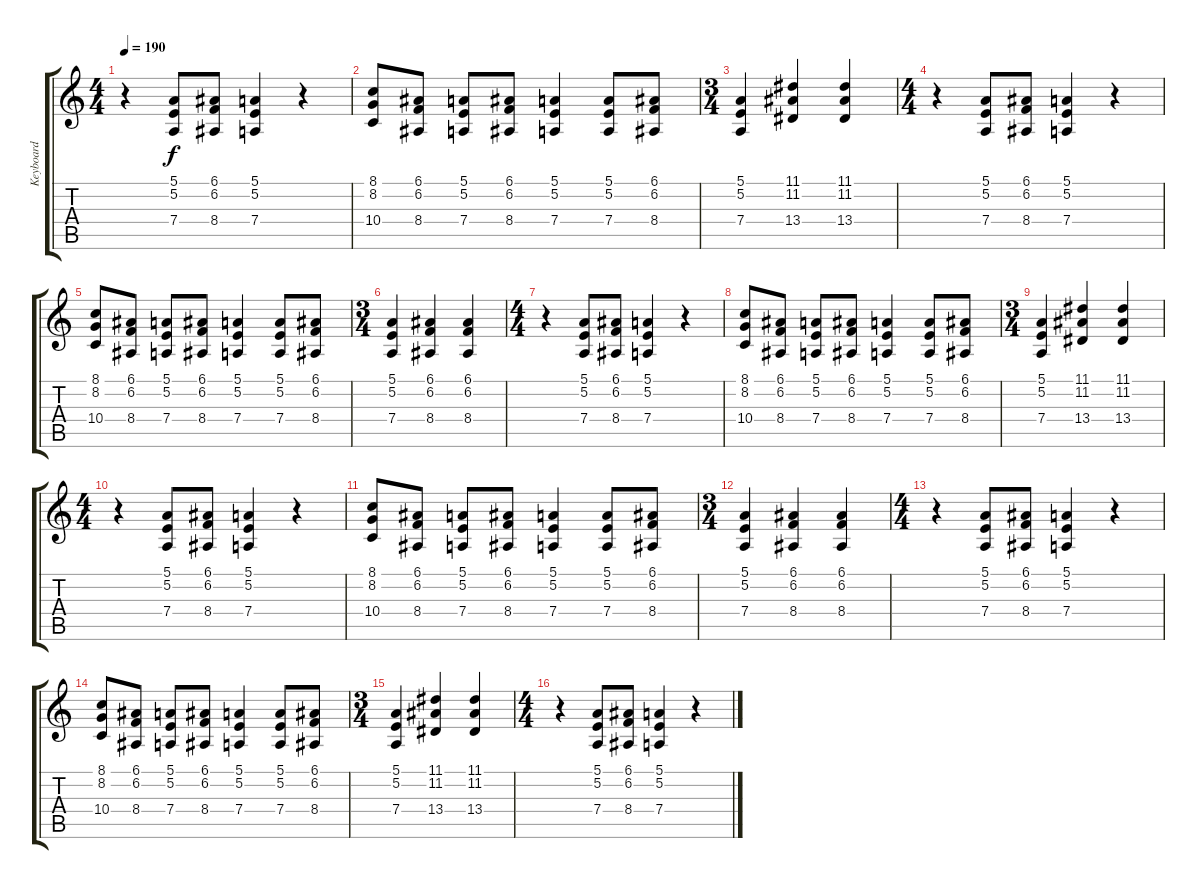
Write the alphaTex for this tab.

\track ("Keyboard" "Keyboard") {instrument choiraahs}
\staff {score tabs}
\tuning (E4 B3 G3 D3 A2 E2) {hide}
\ts (4 4)
\tempo 190
\clef g2
\ks c
r.4{dy f} (5.1 5.2 7.4).8 (6.1 6.2 8.4).8 (5.1 5.2 7.4).4 r.4 |
(8.1 8.2 10.4).8 (6.1 6.2 8.4).8 (5.1 5.2 7.4).8 (6.1 6.2 8.4).8 (5.1 5.2 7.4).4 (5.1 5.2 7.4).8 (6.1 6.2 8.4).8 |
\ts (3 4)
(5.1 5.2 7.4).4 (11.1 11.2 13.4).4 (11.1 11.2 13.4).4 |
\ts (4 4)
r.4 (5.1 5.2 7.4).8 (6.1 6.2 8.4).8 (5.1 5.2 7.4).4 r.4 |
(8.1 8.2 10.4).8 (6.1 6.2 8.4).8 (5.1 5.2 7.4).8 (6.1 6.2 8.4).8 (5.1 5.2 7.4).4 (5.1 5.2 7.4).8 (6.1 6.2 8.4).8 |
\ts (3 4)
(5.1 5.2 7.4).4 (6.1 6.2 8.4).4 (6.1 6.2 8.4).4 |
\ts (4 4)
r.4 (5.1 5.2 7.4).8 (6.1 6.2 8.4).8 (5.1 5.2 7.4).4 r.4 |
(8.1 8.2 10.4).8 (6.1 6.2 8.4).8 (5.1 5.2 7.4).8 (6.1 6.2 8.4).8 (5.1 5.2 7.4).4 (5.1 5.2 7.4).8 (6.1 6.2 8.4).8 |
\ts (3 4)
(5.1 5.2 7.4).4 (11.1 11.2 13.4).4 (11.1 11.2 13.4).4 |
\ts (4 4)
r.4 (5.1 5.2 7.4).8 (6.1 6.2 8.4).8 (5.1 5.2 7.4).4 r.4 |
(8.1 8.2 10.4).8 (6.1 6.2 8.4).8 (5.1 5.2 7.4).8 (6.1 6.2 8.4).8 (5.1 5.2 7.4).4 (5.1 5.2 7.4).8 (6.1 6.2 8.4).8 |
\ts (3 4)
(5.1 5.2 7.4).4 (6.1 6.2 8.4).4 (6.1 6.2 8.4).4 |
\ts (4 4)
r.4 (5.1 5.2 7.4).8 (6.1 6.2 8.4).8 (5.1 5.2 7.4).4 r.4 |
(8.1 8.2 10.4).8 (6.1 6.2 8.4).8 (5.1 5.2 7.4).8 (6.1 6.2 8.4).8 (5.1 5.2 7.4).4 (5.1 5.2 7.4).8 (6.1 6.2 8.4).8 |
\ts (3 4)
(5.1 5.2 7.4).4 (11.1 11.2 13.4).4 (11.1 11.2 13.4).4 |
\ts (4 4)
r.4 (5.1 5.2 7.4).8 (6.1 6.2 8.4).8 (5.1 5.2 7.4).4 r.4
